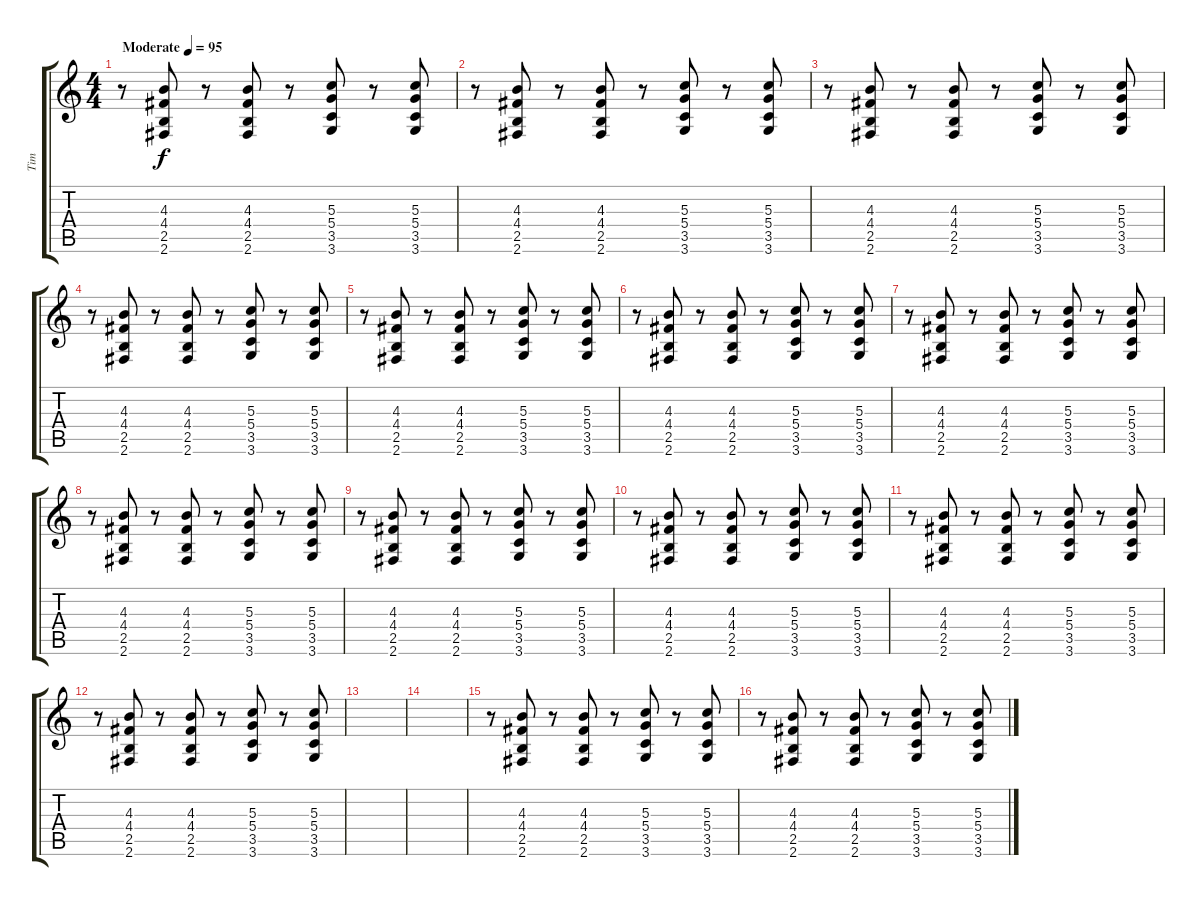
\track ("Tim" "Tim") {instrument distortionguitar}
\staff {score tabs}
\tuning (E4 B3 G3 D3 A2 E2) {hide}
\ts (4 4)
\tempo (95 "Moderate")
\clef g2
\ks c
r.8{dy f instrument distortionguitar} (4.3 4.4 2.5 2.6).8 r.8 (4.3 4.4 2.5 2.6).8 r.8 (5.3 5.4 3.5 3.6).8 r.8 (5.3 5.4 3.5 3.6).8 |
r.8 (4.3 4.4 2.5 2.6).8 r.8 (4.3 4.4 2.5 2.6).8 r.8 (5.3 5.4 3.5 3.6).8 r.8 (5.3 5.4 3.5 3.6).8 |
r.8 (4.3 4.4 2.5 2.6).8 r.8 (4.3 4.4 2.5 2.6).8 r.8 (5.3 5.4 3.5 3.6).8 r.8 (5.3 5.4 3.5 3.6).8 |
r.8 (4.3 4.4 2.5 2.6).8 r.8 (4.3 4.4 2.5 2.6).8 r.8 (5.3 5.4 3.5 3.6).8 r.8 (5.3 5.4 3.5 3.6).8 |
r.8 (4.3 4.4 2.5 2.6).8 r.8 (4.3 4.4 2.5 2.6).8 r.8 (5.3 5.4 3.5 3.6).8 r.8 (5.3 5.4 3.5 3.6).8 |
r.8 (4.3 4.4 2.5 2.6).8 r.8 (4.3 4.4 2.5 2.6).8 r.8 (5.3 5.4 3.5 3.6).8 r.8 (5.3 5.4 3.5 3.6).8 |
r.8 (4.3 4.4 2.5 2.6).8 r.8 (4.3 4.4 2.5 2.6).8 r.8 (5.3 5.4 3.5 3.6).8 r.8 (5.3 5.4 3.5 3.6).8 |
r.8 (4.3 4.4 2.5 2.6).8 r.8 (4.3 4.4 2.5 2.6).8 r.8 (5.3 5.4 3.5 3.6).8 r.8 (5.3 5.4 3.5 3.6).8 |
r.8 (4.3 4.4 2.5 2.6).8 r.8 (4.3 4.4 2.5 2.6).8 r.8 (5.3 5.4 3.5 3.6).8 r.8 (5.3 5.4 3.5 3.6).8 |
r.8 (4.3 4.4 2.5 2.6).8 r.8 (4.3 4.4 2.5 2.6).8 r.8 (5.3 5.4 3.5 3.6).8 r.8 (5.3 5.4 3.5 3.6).8 |
r.8 (4.3 4.4 2.5 2.6).8 r.8 (4.3 4.4 2.5 2.6).8 r.8 (5.3 5.4 3.5 3.6).8 r.8 (5.3 5.4 3.5 3.6).8 |
r.8 (4.3 4.4 2.5 2.6).8 r.8 (4.3 4.4 2.5 2.6).8 r.8 (5.3 5.4 3.5 3.6).8 r.8 (5.3 5.4 3.5 3.6).8 |
|
|
r.8 (4.3 4.4 2.5 2.6).8 r.8 (4.3 4.4 2.5 2.6).8 r.8 (5.3 5.4 3.5 3.6).8 r.8 (5.3 5.4 3.5 3.6).8 |
r.8 (4.3 4.4 2.5 2.6).8 r.8 (4.3 4.4 2.5 2.6).8 r.8 (5.3 5.4 3.5 3.6).8 r.8 (5.3 5.4 3.5 3.6).8
